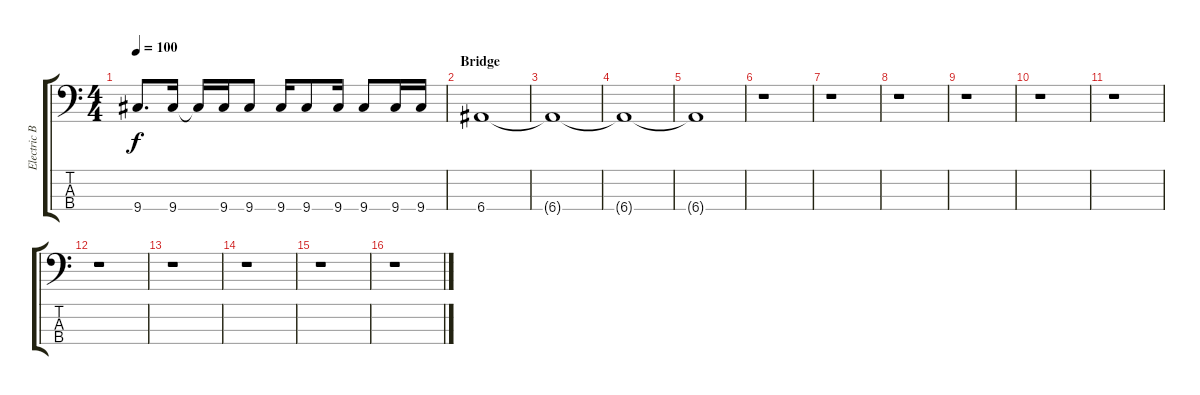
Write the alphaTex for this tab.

\track ("Electric Bass" "Electric B") {instrument electricbassfinger}
\staff {score tabs}
\tuning (G2 D2 A1 E1) {hide}
\ts (4 4)
\tempo 100
\clef f4
\ks c
9.4.8{d dy f} 9.4.16 9.4{t}.16 9.4.16 9.4.8 9.4.16 9.4.8 9.4.16 9.4.8 9.4.16 9.4.16 |
\section ("" "Bridge")
6.4.1 |
6.4{t}.1 |
6.4{t}.1 |
6.4{t}.1 |
r.1 |
r.1 |
r.1 |
r.1 |
r.1 |
r.1 |
r.1 |
r.1 |
r.1 |
r.1 |
r.1
